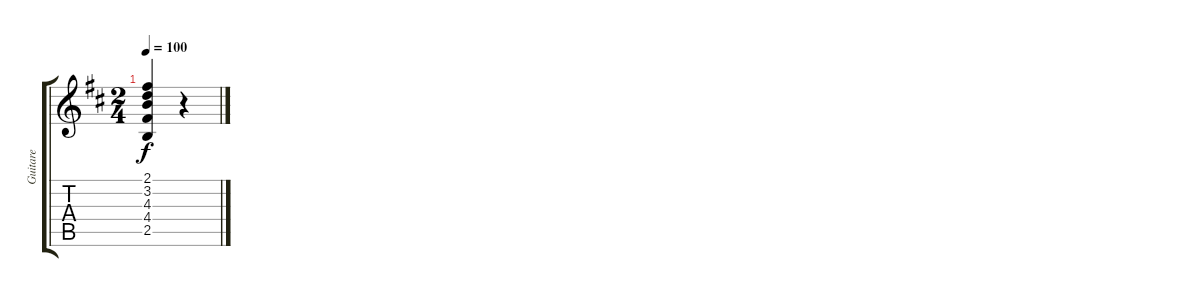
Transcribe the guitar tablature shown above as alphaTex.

\track ("Guitare" "Guitare") {instrument acousticguitarnylon}
\staff {score tabs}
\tuning (E4 B3 G3 D3 A2 E2) {hide}
\ts (2 4)
\tempo 100
\clef g2
\ks d
(2.1 3.2 4.3 4.4 2.5).4{dy f} r.4
